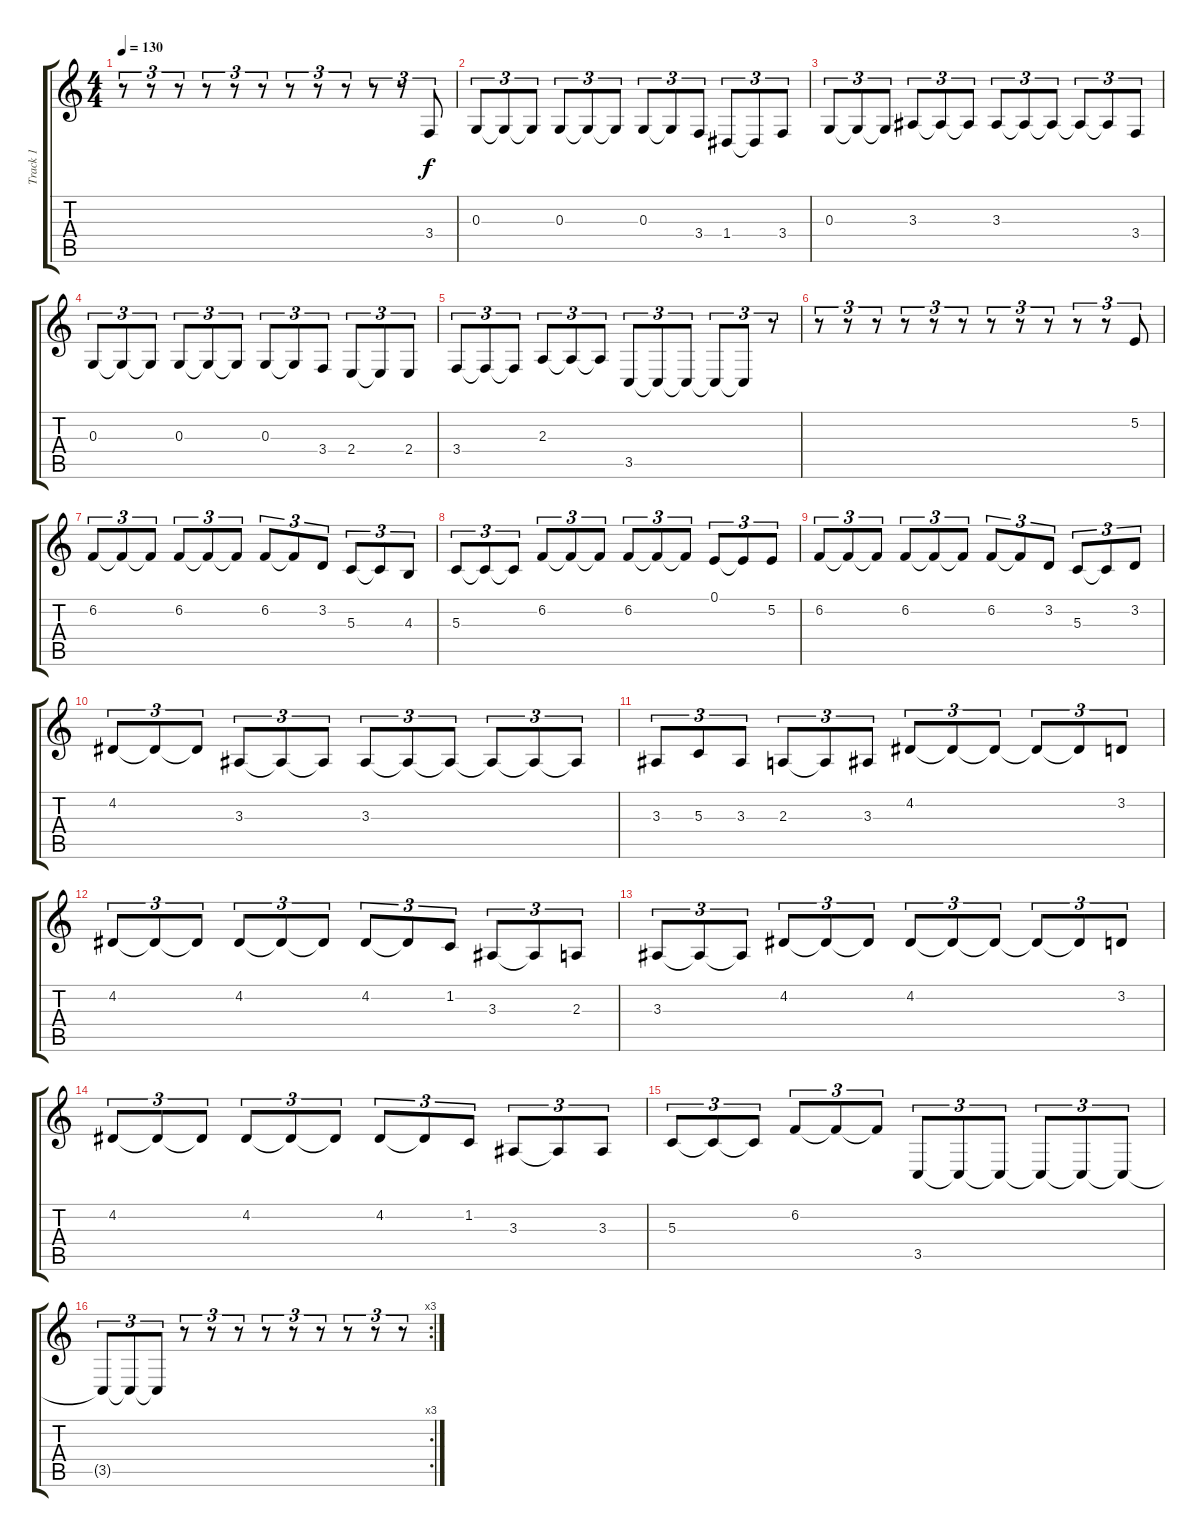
\track ("Track 1" "Track 1") {instrument lead5charang}
\staff {score tabs}
\tuning (E4 B3 G3 D3 A2 E2) {hide}
\ts (4 4)
\tempo 130
\clef g2
\ks c
r.8{tu (3 2) dy f} r.8{tu (3 2)} r.8{tu (3 2)} r.8{tu (3 2)} r.8{tu (3 2)} r.8{tu (3 2)} r.8{tu (3 2)} r.8{tu (3 2)} r.8{tu (3 2)} r.8{tu (3 2)} r.8{tu (3 2)} 3.4.8{tu (3 2)} |
0.3.8{tu (3 2)} 0.3{t}.8{tu (3 2)} 0.3{t}.8{tu (3 2)} 0.3.8{tu (3 2)} 0.3{t}.8{tu (3 2)} 0.3{t}.8{tu (3 2)} 0.3.8{tu (3 2)} 0.3{t}.8{tu (3 2)} 3.4.8{tu (3 2)} 1.4.8{tu (3 2)} 1.4{t}.8{tu (3 2)} 3.4.8{tu (3 2)} |
0.3.8{tu (3 2)} 0.3{t}.8{tu (3 2)} 0.3{t}.8{tu (3 2)} 3.3.8{tu (3 2)} 3.3{t}.8{tu (3 2)} 3.3{t}.8{tu (3 2)} 3.3.8{tu (3 2)} 3.3{t}.8{tu (3 2)} 3.3{t}.8{tu (3 2)} 3.3{t}.8{tu (3 2)} 3.3{t}.8{tu (3 2)} 3.4.8{tu (3 2)} |
0.3.8{tu (3 2)} 0.3{t}.8{tu (3 2)} 0.3{t}.8{tu (3 2)} 0.3.8{tu (3 2)} 0.3{t}.8{tu (3 2)} 0.3{t}.8{tu (3 2)} 0.3.8{tu (3 2)} 0.3{t}.8{tu (3 2)} 3.4.8{tu (3 2)} 2.4.8{tu (3 2)} 2.4{t}.8{tu (3 2)} 2.4.8{tu (3 2)} |
3.4.8{tu (3 2)} 3.4{t}.8{tu (3 2)} 3.4{t}.8{tu (3 2)} 2.3.8{tu (3 2)} 2.3{t}.8{tu (3 2)} 2.3{t}.8{tu (3 2)} 3.5.8{tu (3 2)} 3.5{t}.8{tu (3 2)} 3.5{t}.8{tu (3 2)} 3.5{t}.8{tu (3 2)} 3.5{t}.8{tu (3 2)} r.8{tu (3 2)} |
r.8{tu (3 2)} r.8{tu (3 2)} r.8{tu (3 2)} r.8{tu (3 2)} r.8{tu (3 2)} r.8{tu (3 2)} r.8{tu (3 2)} r.8{tu (3 2)} r.8{tu (3 2)} r.8{tu (3 2)} r.8{tu (3 2)} 5.2.8{tu (3 2)} |
6.2.8{tu (3 2)} 6.2{t}.8{tu (3 2)} 6.2{t}.8{tu (3 2)} 6.2.8{tu (3 2)} 6.2{t}.8{tu (3 2)} 6.2{t}.8{tu (3 2)} 6.2.8{tu (3 2)} 6.2{t}.8{tu (3 2)} 3.2.8{tu (3 2)} 5.3.8{tu (3 2)} 5.3{t}.8{tu (3 2)} 4.3.8{tu (3 2)} |
5.3.8{tu (3 2)} 5.3{t}.8{tu (3 2)} 5.3{t}.8{tu (3 2)} 6.2.8{tu (3 2)} 6.2{t}.8{tu (3 2)} 6.2{t}.8{tu (3 2)} 6.2.8{tu (3 2)} 6.2{t}.8{tu (3 2)} 6.2{t}.8{tu (3 2)} 0.1.8{tu (3 2)} 0.1{t}.8{tu (3 2)} 5.2.8{tu (3 2)} |
6.2.8{tu (3 2)} 6.2{t}.8{tu (3 2)} 6.2{t}.8{tu (3 2)} 6.2.8{tu (3 2)} 6.2{t}.8{tu (3 2)} 6.2{t}.8{tu (3 2)} 6.2.8{tu (3 2)} 6.2{t}.8{tu (3 2)} 3.2.8{tu (3 2)} 5.3.8{tu (3 2)} 5.3{t}.8{tu (3 2)} 3.2.8{tu (3 2)} |
4.2.8{tu (3 2)} 4.2{t}.8{tu (3 2)} 4.2{t}.8{tu (3 2)} 3.3.8{tu (3 2)} 3.3{t}.8{tu (3 2)} 3.3{t}.8{tu (3 2)} 3.3.8{tu (3 2)} 3.3{t}.8{tu (3 2)} 3.3{t}.8{tu (3 2)} 3.3{t}.8{tu (3 2)} 3.3{t}.8{tu (3 2)} 3.3{t}.8{tu (3 2)} |
3.3.8{tu (3 2)} 5.3.8{tu (3 2)} 3.3.8{tu (3 2)} 2.3.8{tu (3 2)} 2.3{t}.8{tu (3 2)} 3.3.8{tu (3 2)} 4.2.8{tu (3 2)} 4.2{t}.8{tu (3 2)} 4.2{t}.8{tu (3 2)} 4.2{t}.8{tu (3 2)} 4.2{t}.8{tu (3 2)} 3.2.8{tu (3 2)} |
4.2.8{tu (3 2)} 4.2{t}.8{tu (3 2)} 4.2{t}.8{tu (3 2)} 4.2.8{tu (3 2)} 4.2{t}.8{tu (3 2)} 4.2{t}.8{tu (3 2)} 4.2.8{tu (3 2)} 4.2{t}.8{tu (3 2)} 1.2.8{tu (3 2)} 3.3.8{tu (3 2)} 3.3{t}.8{tu (3 2)} 2.3.8{tu (3 2)} |
3.3.8{tu (3 2)} 3.3{t}.8{tu (3 2)} 3.3{t}.8{tu (3 2)} 4.2.8{tu (3 2)} 4.2{t}.8{tu (3 2)} 4.2{t}.8{tu (3 2)} 4.2.8{tu (3 2)} 4.2{t}.8{tu (3 2)} 4.2{t}.8{tu (3 2)} 4.2{t}.8{tu (3 2)} 4.2{t}.8{tu (3 2)} 3.2.8{tu (3 2)} |
4.2.8{tu (3 2)} 4.2{t}.8{tu (3 2)} 4.2{t}.8{tu (3 2)} 4.2.8{tu (3 2)} 4.2{t}.8{tu (3 2)} 4.2{t}.8{tu (3 2)} 4.2.8{tu (3 2)} 4.2{t}.8{tu (3 2)} 1.2.8{tu (3 2)} 3.3.8{tu (3 2)} 3.3{t}.8{tu (3 2)} 3.3.8{tu (3 2)} |
5.3.8{tu (3 2)} 5.3{t}.8{tu (3 2)} 5.3{t}.8{tu (3 2)} 6.2.8{tu (3 2)} 6.2{t}.8{tu (3 2)} 6.2{t}.8{tu (3 2)} 3.5.8{tu (3 2)} 3.5{t}.8{tu (3 2)} 3.5{t}.8{tu (3 2)} 3.5{t}.8{tu (3 2)} 3.5{t}.8{tu (3 2)} 3.5{t}.8{tu (3 2)} |
\rc 3
3.5{t}.8{tu (3 2)} 3.5{t}.8{tu (3 2)} 3.5{t}.8{tu (3 2)} r.8{tu (3 2)} r.8{tu (3 2)} r.8{tu (3 2)} r.8{tu (3 2)} r.8{tu (3 2)} r.8{tu (3 2)} r.8{tu (3 2)} r.8{tu (3 2)} r.8{tu (3 2)}
